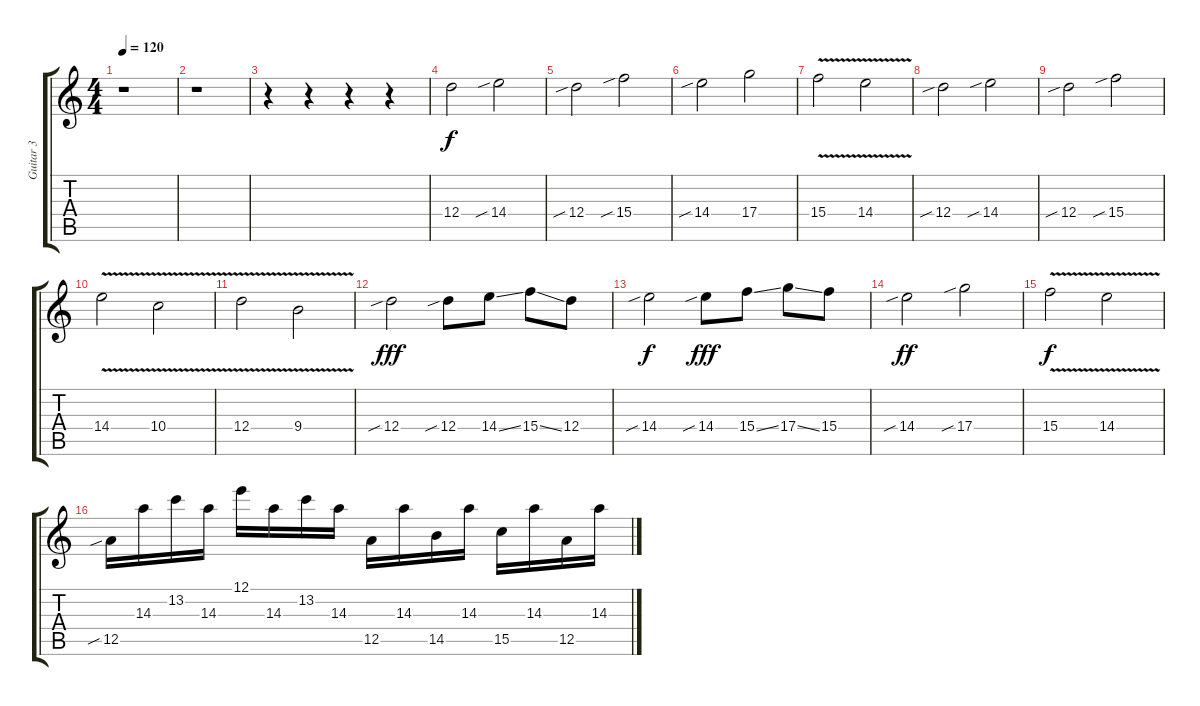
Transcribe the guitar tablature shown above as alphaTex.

\track ("Guitar 3" "Guitar 3") {instrument overdrivenguitar}
\staff {score tabs}
\tuning (E4 B3 G3 D3 A2 E2) {hide}
\ts (4 4)
\tempo 120
\clef g2
\ks c
r.1{dy f instrument overdrivenguitar} |
r.1 |
r.4 r.4 r.4 r.4 |
12.4.2 14.4{sib}.2 |
12.4{sib}.2 15.4{sib}.2 |
14.4{sib}.2 17.4.2 |
15.4{v}.2 14.4{v}.2 |
12.4{sib}.2 14.4{sib}.2 |
12.4{sib}.2 15.4{sib}.2 |
14.4{v}.2 10.4{v}.2 |
12.4{v}.2 9.4{v}.2 |
12.4{sib}.2{dy fff} 12.4{sib}.8 14.4{ss}.8 15.4{ss}.8 12.4.8 |
14.4{sib}.2{dy f} 14.4{sib}.8{dy fff} 15.4{ss}.8 17.4{ss}.8 15.4.8 |
14.4{sib}.2{dy ff} 17.4{sib}.2 |
15.4{v}.2{dy f} 14.4{v}.2{volume 16} |
12.5{sib}.16 14.3.16 13.2.16 14.3.16 12.1.16 14.3.16 13.2.16 14.3.16 12.5.16 14.3.16 14.5.16 14.3.16 15.5.16 14.3.16 12.5.16 14.3.16
